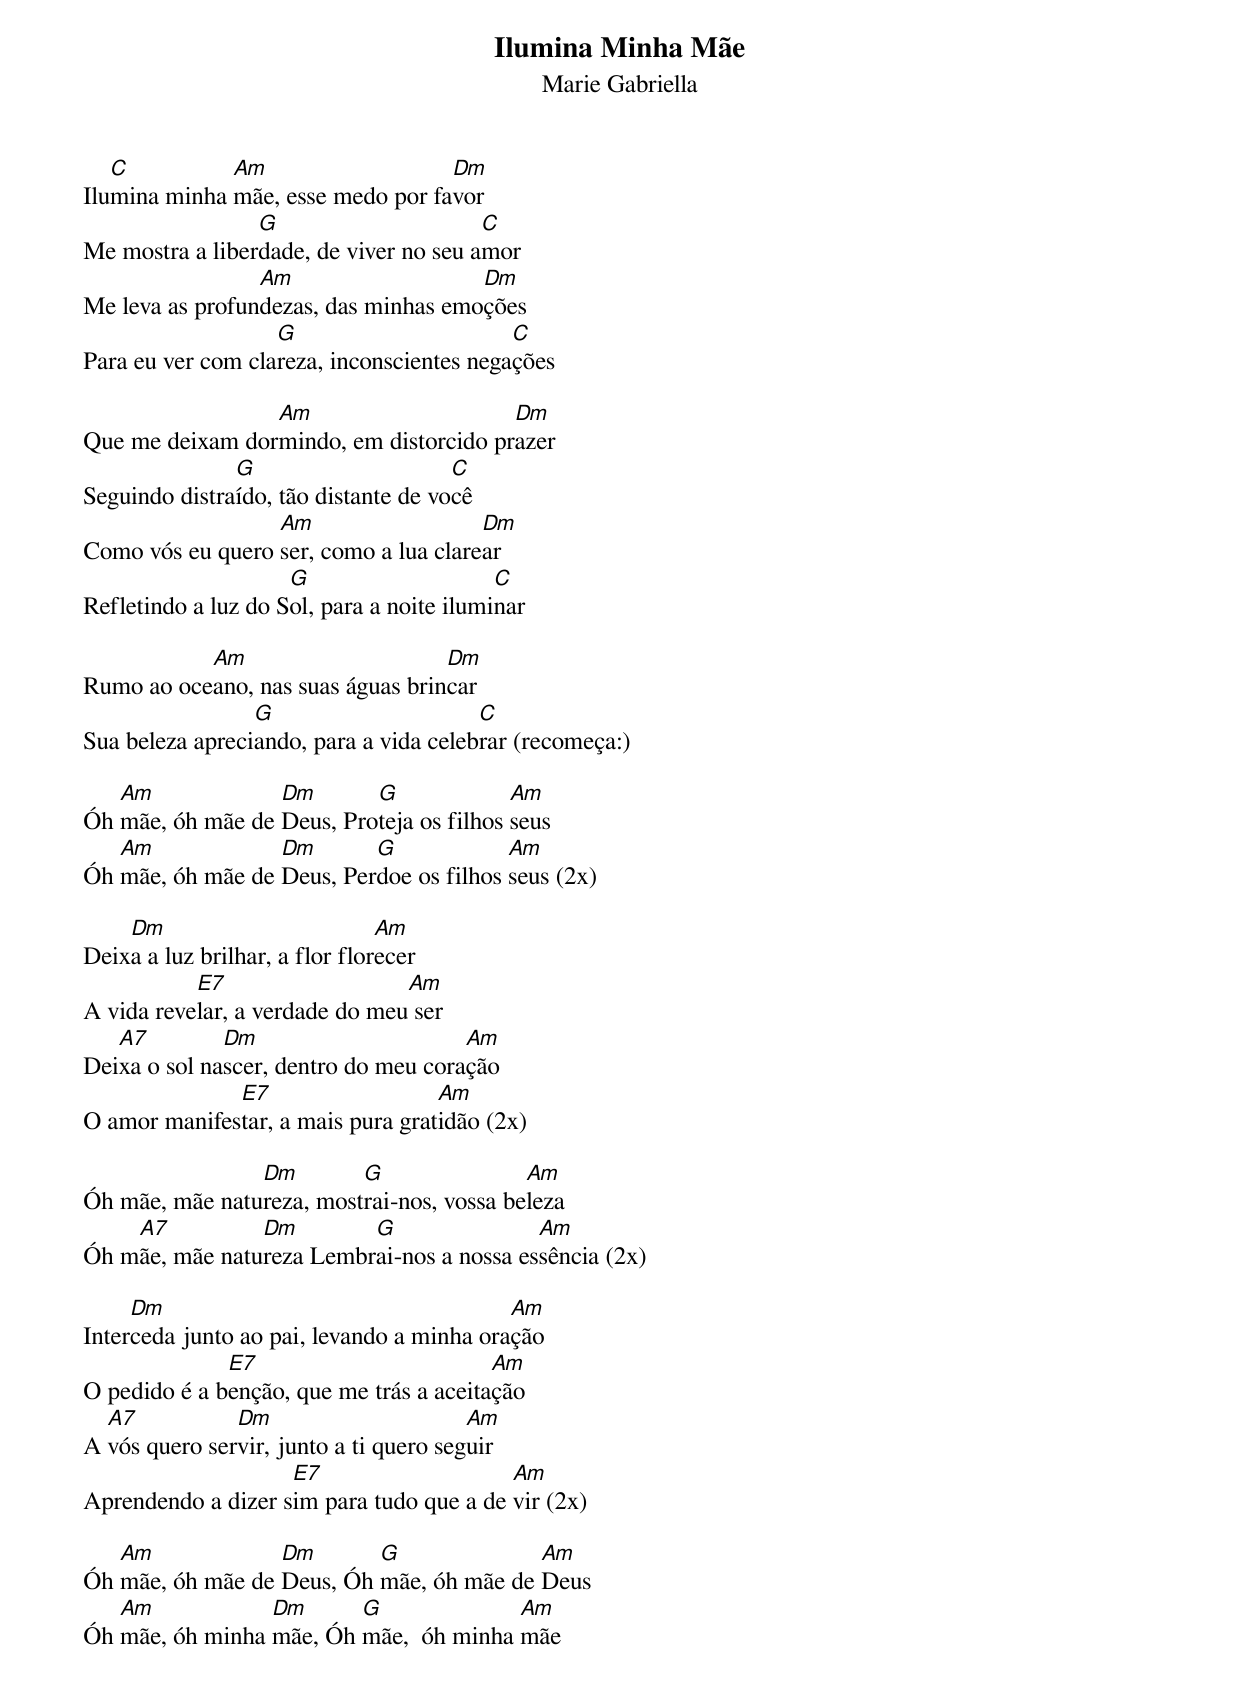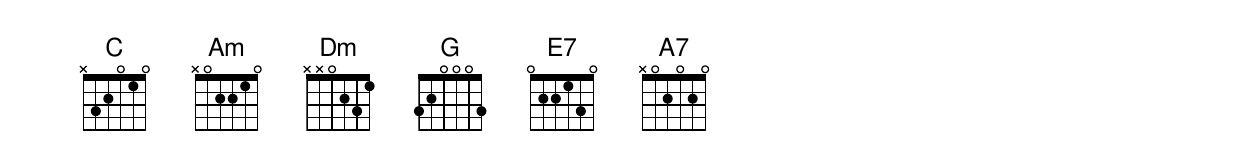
Ilumina Minha Mãe
Marie Gabriella

   C          Am                   Dm
Ilumina minha mãe, esse medo por favor
                 G                      C
Me mostra a liberdade, de viver no seu amor
                 Am                   Dm
Me leva as profundezas, das minhas emoções
                   G                       C
Para eu ver com clareza, inconscientes negações

                 Am                     Dm
Que me deixam dormindo, em distorcido prazer
               G                      C
Seguindo distraído, tão distante de você
                  Am                   Dm
Como vós eu quero ser, como a lua clarear
                     G                     C
Refletindo a luz do Sol, para a noite iluminar

           Am                      Dm
Rumo ao oceano, nas suas águas brincar
                 G                      C
Sua beleza apreciando, para a vida celebrar (recomeça:)

   Am             Dm       G              Am
Óh mãe, óh mãe de Deus, Proteja os filhos seus
   Am             Dm       G             Am
Óh mãe, óh mãe de Deus, Perdoe os filhos seus (2x)

    Dm                          Am
Deixa a luz brilhar, a flor florecer
           E7                   Am
A vida revelar, a verdade do meu ser
   A7         Dm                      Am
Deixa o sol nascer, dentro do meu coração
              E7                   Am
O amor manifestar, a mais pura gratidão (2x)

                Dm        G                Am
Óh mãe, mãe natureza, mostrai-nos, vossa beleza
    A7          Dm        G                Am
Óh mãe, mãe natureza Lembrai-nos a nossa essência (2x)

     Dm                                    Am
Interceda junto ao pai, levando a minha oração
              E7                         Am
O pedido é a benção, que me trás a aceitação
  A7           Dm                       Am
A vós quero servir, junto a ti quero seguir
                    E7                    Am
Aprendendo a dizer sim para tudo que a de vir (2x)

   Am             Dm       G              Am
Óh mãe, óh mãe de Deus, Óh mãe, óh mãe de Deus
   Am            Dm      G              Am
Óh mãe, óh minha mãe, Óh mãe,  óh minha mãe
